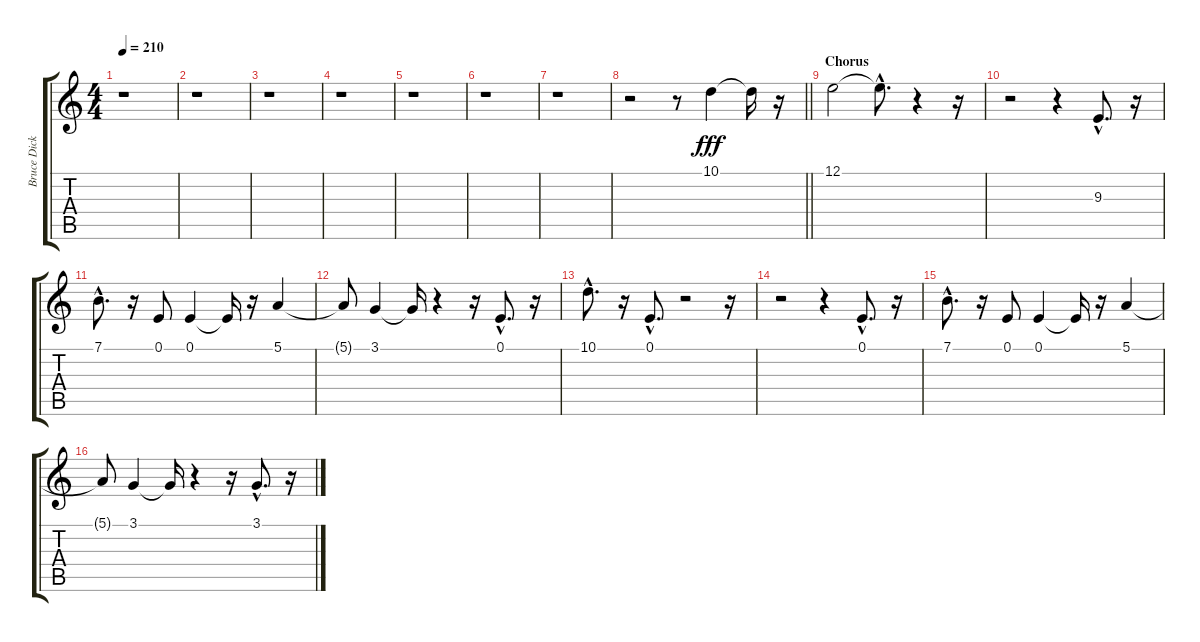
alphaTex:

\track ("Bruce Dickinson" "Bruce Dick") {instrument voiceoohs}
\staff {score tabs}
\tuning (E4 B3 G3 D3 A2 E2) {hide}
\ts (4 4)
\tempo 210
\clef g2
\ks c
r.1{dy fff} |
r.1 |
r.1 |
r.1 |
r.1 |
r.1 |
r.1 |
\barLineRight lightlight
r.2 r.8 10.1.4 10.1{t}.16 r.16 |
\section ("" "Chorus")
12.1.2 12.1{hac t}.8{d} r.4 r.16 |
r.2 r.4 9.3{hac}.8{d} r.16 |
7.1{hac}.8{d} r.16 0.1.8 0.1.4 0.1{t}.16 r.16 5.1.4 |
5.1{t}.8 3.1.4 3.1{t}.16 r.4 r.16 0.1{hac}.8{d} r.16 |
10.1{hac}.8{d} r.16 0.1{hac}.8{d} r.2 r.16 |
r.2 r.4 0.1{hac}.8{d} r.16 |
7.1{hac}.8{d} r.16 0.1.8 0.1.4 0.1{t}.16 r.16 5.1.4 |
5.1{t}.8 3.1.4 3.1{t}.16 r.4 r.16 3.1{hac}.8{d} r.16
